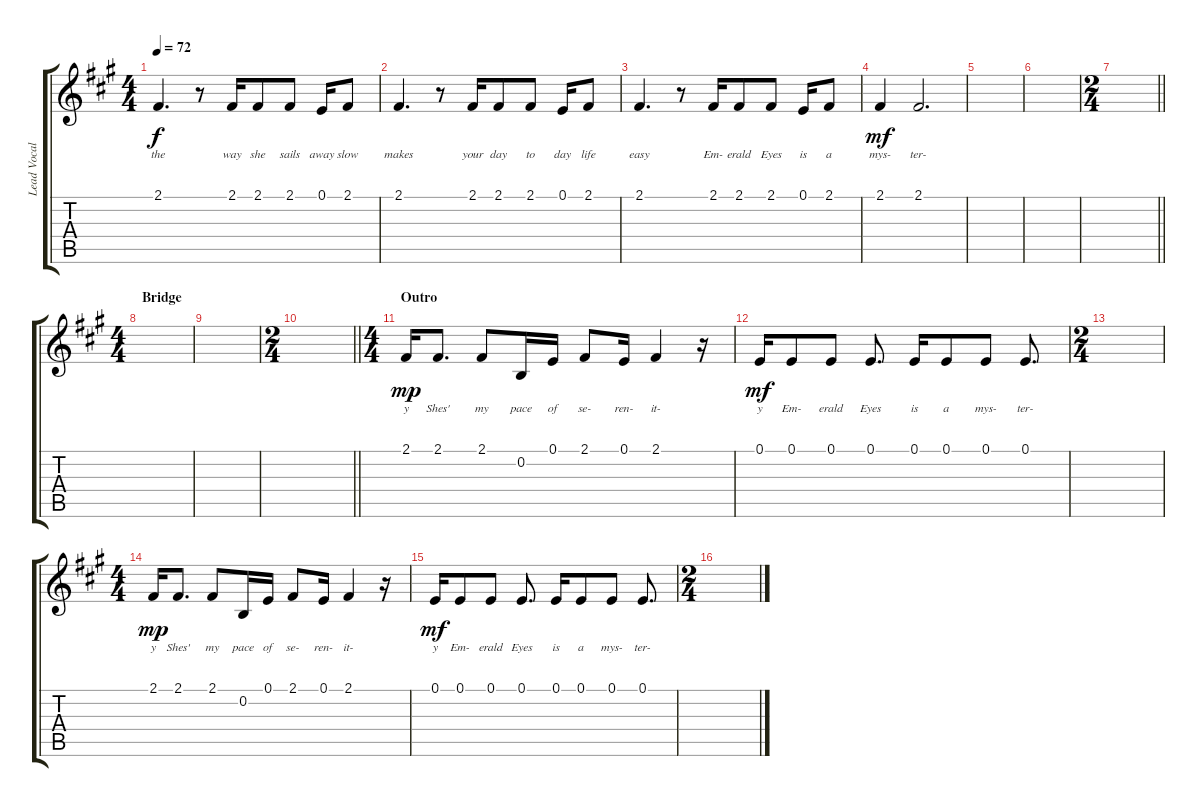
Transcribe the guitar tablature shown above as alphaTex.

\track ("Lead Vocals (Bob Welch)" "Lead Vocal") {instrument tenorsax}
\staff {score tabs}
\tuning (E4 B3 G3 D3 A2 E2) {hide}
\ts (4 4)
\tempo 72
\clef g2
\ks f#minor
2.1.4{d lyrics (0 "the") lyrics (1 "") lyrics (2 "") lyrics (3 "") lyrics (4 "") dy f volume 16} r.8 2.1.16{lyrics (0 "way") lyrics (1 "") lyrics (2 "") lyrics (3 "") lyrics (4 "")} 2.1.8{lyrics (0 "she") lyrics (1 "") lyrics (2 "") lyrics (3 "") lyrics (4 "")} 2.1.8{lyrics (0 "sails") lyrics (1 "") lyrics (2 "") lyrics (3 "") lyrics (4 "")} 0.1.16{lyrics (0 "away") lyrics (1 "") lyrics (2 "") lyrics (3 "") lyrics (4 "")} 2.1.8{lyrics (0 "slow") lyrics (1 "") lyrics (2 "") lyrics (3 "") lyrics (4 "")} |
2.1.4{d lyrics (0 "makes") lyrics (1 "") lyrics (2 "") lyrics (3 "") lyrics (4 "") volume 16} r.8 2.1.16{lyrics (0 "your") lyrics (1 "") lyrics (2 "") lyrics (3 "") lyrics (4 "")} 2.1.8{lyrics (0 "day") lyrics (1 "") lyrics (2 "") lyrics (3 "") lyrics (4 "")} 2.1.8{lyrics (0 "to") lyrics (1 "") lyrics (2 "") lyrics (3 "") lyrics (4 "")} 0.1.16{lyrics (0 "day") lyrics (1 "") lyrics (2 "") lyrics (3 "") lyrics (4 "")} 2.1.8{lyrics (0 "life") lyrics (1 "") lyrics (2 "") lyrics (3 "") lyrics (4 "")} |
2.1.4{d lyrics (0 "easy") lyrics (1 "") lyrics (2 "") lyrics (3 "") lyrics (4 "") volume 16} r.8 2.1.16{lyrics (0 "Em-") lyrics (1 "") lyrics (2 "") lyrics (3 "") lyrics (4 "")} 2.1.8{lyrics (0 "erald") lyrics (1 "") lyrics (2 "") lyrics (3 "") lyrics (4 "")} 2.1.8{lyrics (0 "Eyes") lyrics (1 "") lyrics (2 "") lyrics (3 "") lyrics (4 "")} 0.1.16{lyrics (0 "is") lyrics (1 "") lyrics (2 "") lyrics (3 "") lyrics (4 "")} 2.1.8{lyrics (0 "a") lyrics (1 "") lyrics (2 "") lyrics (3 "") lyrics (4 "")} |
2.1.4{lyrics (0 "mys-") lyrics (1 "") lyrics (2 "") lyrics (3 "") lyrics (4 "") dy mf} 2.1.2{d lyrics (0 "ter-") lyrics (1 "") lyrics (2 "") lyrics (3 "") lyrics (4 "") volume 1} |
|
|
\ts (2 4)
\barLineRight lightlight
|
\ts (4 4)
\section ("" "Bridge")
|
|
\ts (2 4)
\barLineRight lightlight
|
\ts (4 4)
\section ("" "Outro")
2.1.16{lyrics (0 "y") lyrics (1 "") lyrics (2 "") lyrics (3 "") lyrics (4 "") dy mp volume 15 instrument tenorsax} 2.1.8{d lyrics (0 "Shes'") lyrics (1 "") lyrics (2 "") lyrics (3 "") lyrics (4 "")} 2.1.8{lyrics (0 "my") lyrics (1 "") lyrics (2 "") lyrics (3 "") lyrics (4 "")} 0.2.16{lyrics (0 "pace") lyrics (1 "") lyrics (2 "") lyrics (3 "") lyrics (4 "")} 0.1.16{lyrics (0 "of") lyrics (1 "") lyrics (2 "") lyrics (3 "") lyrics (4 "")} 2.1.8{lyrics (0 "se-") lyrics (1 "") lyrics (2 "") lyrics (3 "") lyrics (4 "")} 0.1.16{lyrics (0 "ren-") lyrics (1 "") lyrics (2 "") lyrics (3 "") lyrics (4 "")} 2.1.4{lyrics (0 "it-") lyrics (1 "") lyrics (2 "") lyrics (3 "") lyrics (4 "")} r.16 |
0.1.16{lyrics (0 "y") lyrics (1 "") lyrics (2 "") lyrics (3 "") lyrics (4 "") dy mf} 0.1.8{lyrics (0 "Em-") lyrics (1 "") lyrics (2 "") lyrics (3 "") lyrics (4 "")} 0.1.8{lyrics (0 "erald") lyrics (1 "") lyrics (2 "") lyrics (3 "") lyrics (4 "")} 0.1.8{d lyrics (0 "Eyes") lyrics (1 "") lyrics (2 "") lyrics (3 "") lyrics (4 "")} 0.1.16{lyrics (0 "is") lyrics (1 "") lyrics (2 "") lyrics (3 "") lyrics (4 "")} 0.1.8{lyrics (0 "a") lyrics (1 "") lyrics (2 "") lyrics (3 "") lyrics (4 "")} 0.1.8{lyrics (0 "mys-") lyrics (1 "") lyrics (2 "") lyrics (3 "") lyrics (4 "")} 0.1.8{d lyrics (0 "ter-") lyrics (1 "") lyrics (2 "") lyrics (3 "") lyrics (4 "")} |
\ts (2 4)
|
\ts (4 4)
2.1.16{lyrics (0 "y") lyrics (1 "") lyrics (2 "") lyrics (3 "") lyrics (4 "") dy mp volume 15} 2.1.8{d lyrics (0 "Shes'") lyrics (1 "") lyrics (2 "") lyrics (3 "") lyrics (4 "")} 2.1.8{lyrics (0 "my") lyrics (1 "") lyrics (2 "") lyrics (3 "") lyrics (4 "")} 0.2.16{lyrics (0 "pace") lyrics (1 "") lyrics (2 "") lyrics (3 "") lyrics (4 "")} 0.1.16{lyrics (0 "of") lyrics (1 "") lyrics (2 "") lyrics (3 "") lyrics (4 "")} 2.1.8{lyrics (0 "se-") lyrics (1 "") lyrics (2 "") lyrics (3 "") lyrics (4 "")} 0.1.16{lyrics (0 "ren-") lyrics (1 "") lyrics (2 "") lyrics (3 "") lyrics (4 "")} 2.1.4{lyrics (0 "it-") lyrics (1 "") lyrics (2 "") lyrics (3 "") lyrics (4 "")} r.16 |
0.1.16{lyrics (0 "y") lyrics (1 "") lyrics (2 "") lyrics (3 "") lyrics (4 "") dy mf} 0.1.8{lyrics (0 "Em-") lyrics (1 "") lyrics (2 "") lyrics (3 "") lyrics (4 "")} 0.1.8{lyrics (0 "erald") lyrics (1 "") lyrics (2 "") lyrics (3 "") lyrics (4 "")} 0.1.8{d lyrics (0 "Eyes") lyrics (1 "") lyrics (2 "") lyrics (3 "") lyrics (4 "")} 0.1.16{lyrics (0 "is") lyrics (1 "") lyrics (2 "") lyrics (3 "") lyrics (4 "")} 0.1.8{lyrics (0 "a") lyrics (1 "") lyrics (2 "") lyrics (3 "") lyrics (4 "")} 0.1.8{lyrics (0 "mys-") lyrics (1 "") lyrics (2 "") lyrics (3 "") lyrics (4 "")} 0.1.8{d lyrics (0 "ter-") lyrics (1 "") lyrics (2 "") lyrics (3 "") lyrics (4 "")} |
\ts (2 4)
